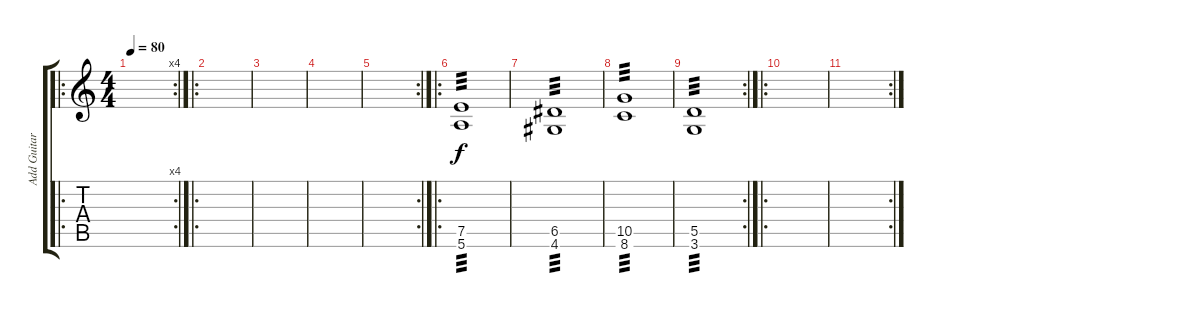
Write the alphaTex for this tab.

\track ("Add Guitar" "Add Guitar") {instrument acousticguitarsteel}
\staff {score tabs}
\tuning (E4 B3 G3 D3 A2 E2) {hide}
\ro
\rc 4
\ts (4 4)
\tempo 80
\clef g2
\ks c
|
\ro
|
|
|
\rc 2
|
\ro
(7.5 5.6).1{tp 3} |
(6.5 4.6).1{tp 3} |
(10.5 8.6).1{tp 3} |
\rc 2
(5.5 3.6).1{tp 3} |
\ro
|
\rc 2
